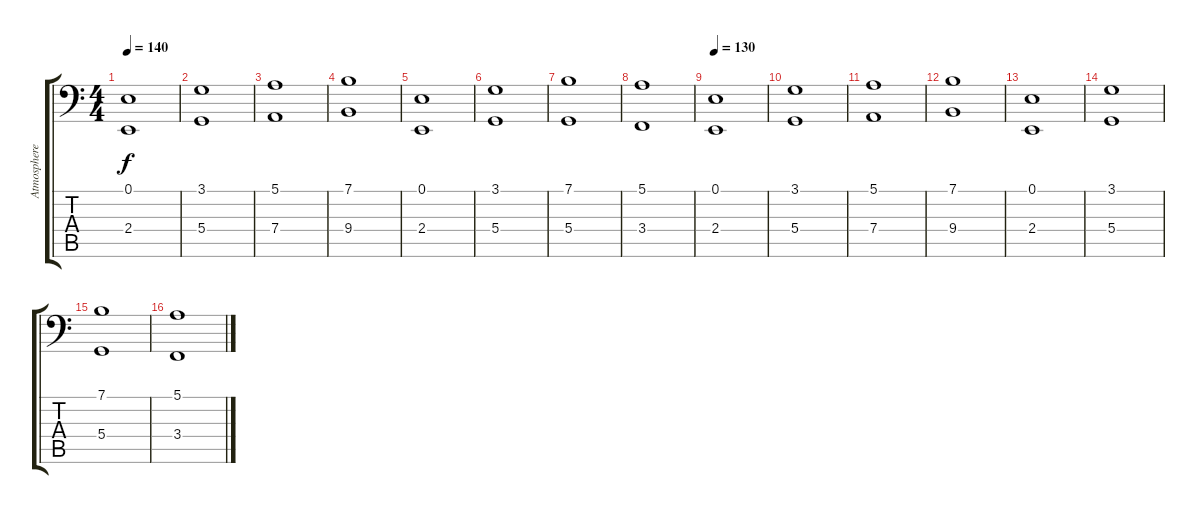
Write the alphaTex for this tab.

\track ("Atmosphere" "Atmosphere") {instrument pad2warm}
\staff {score tabs}
\tuning (E3 B2 G2 D2 A1 E1) {hide}
\ts (4 4)
\tempo 140
\clef f4
\ks c
(0.1 2.4).1{dy f} |
(3.1 5.4).1 |
(5.1 7.4).1 |
(7.1 9.4).1 |
(0.1 2.4).1 |
(3.1 5.4).1 |
(7.1 5.4).1 |
(5.1 3.4).1 |
\tempo 130
(0.1 2.4).1 |
(3.1 5.4).1 |
(5.1 7.4).1 |
(7.1 9.4).1 |
(0.1 2.4).1 |
(3.1 5.4).1 |
(7.1 5.4).1 |
(5.1 3.4).1
